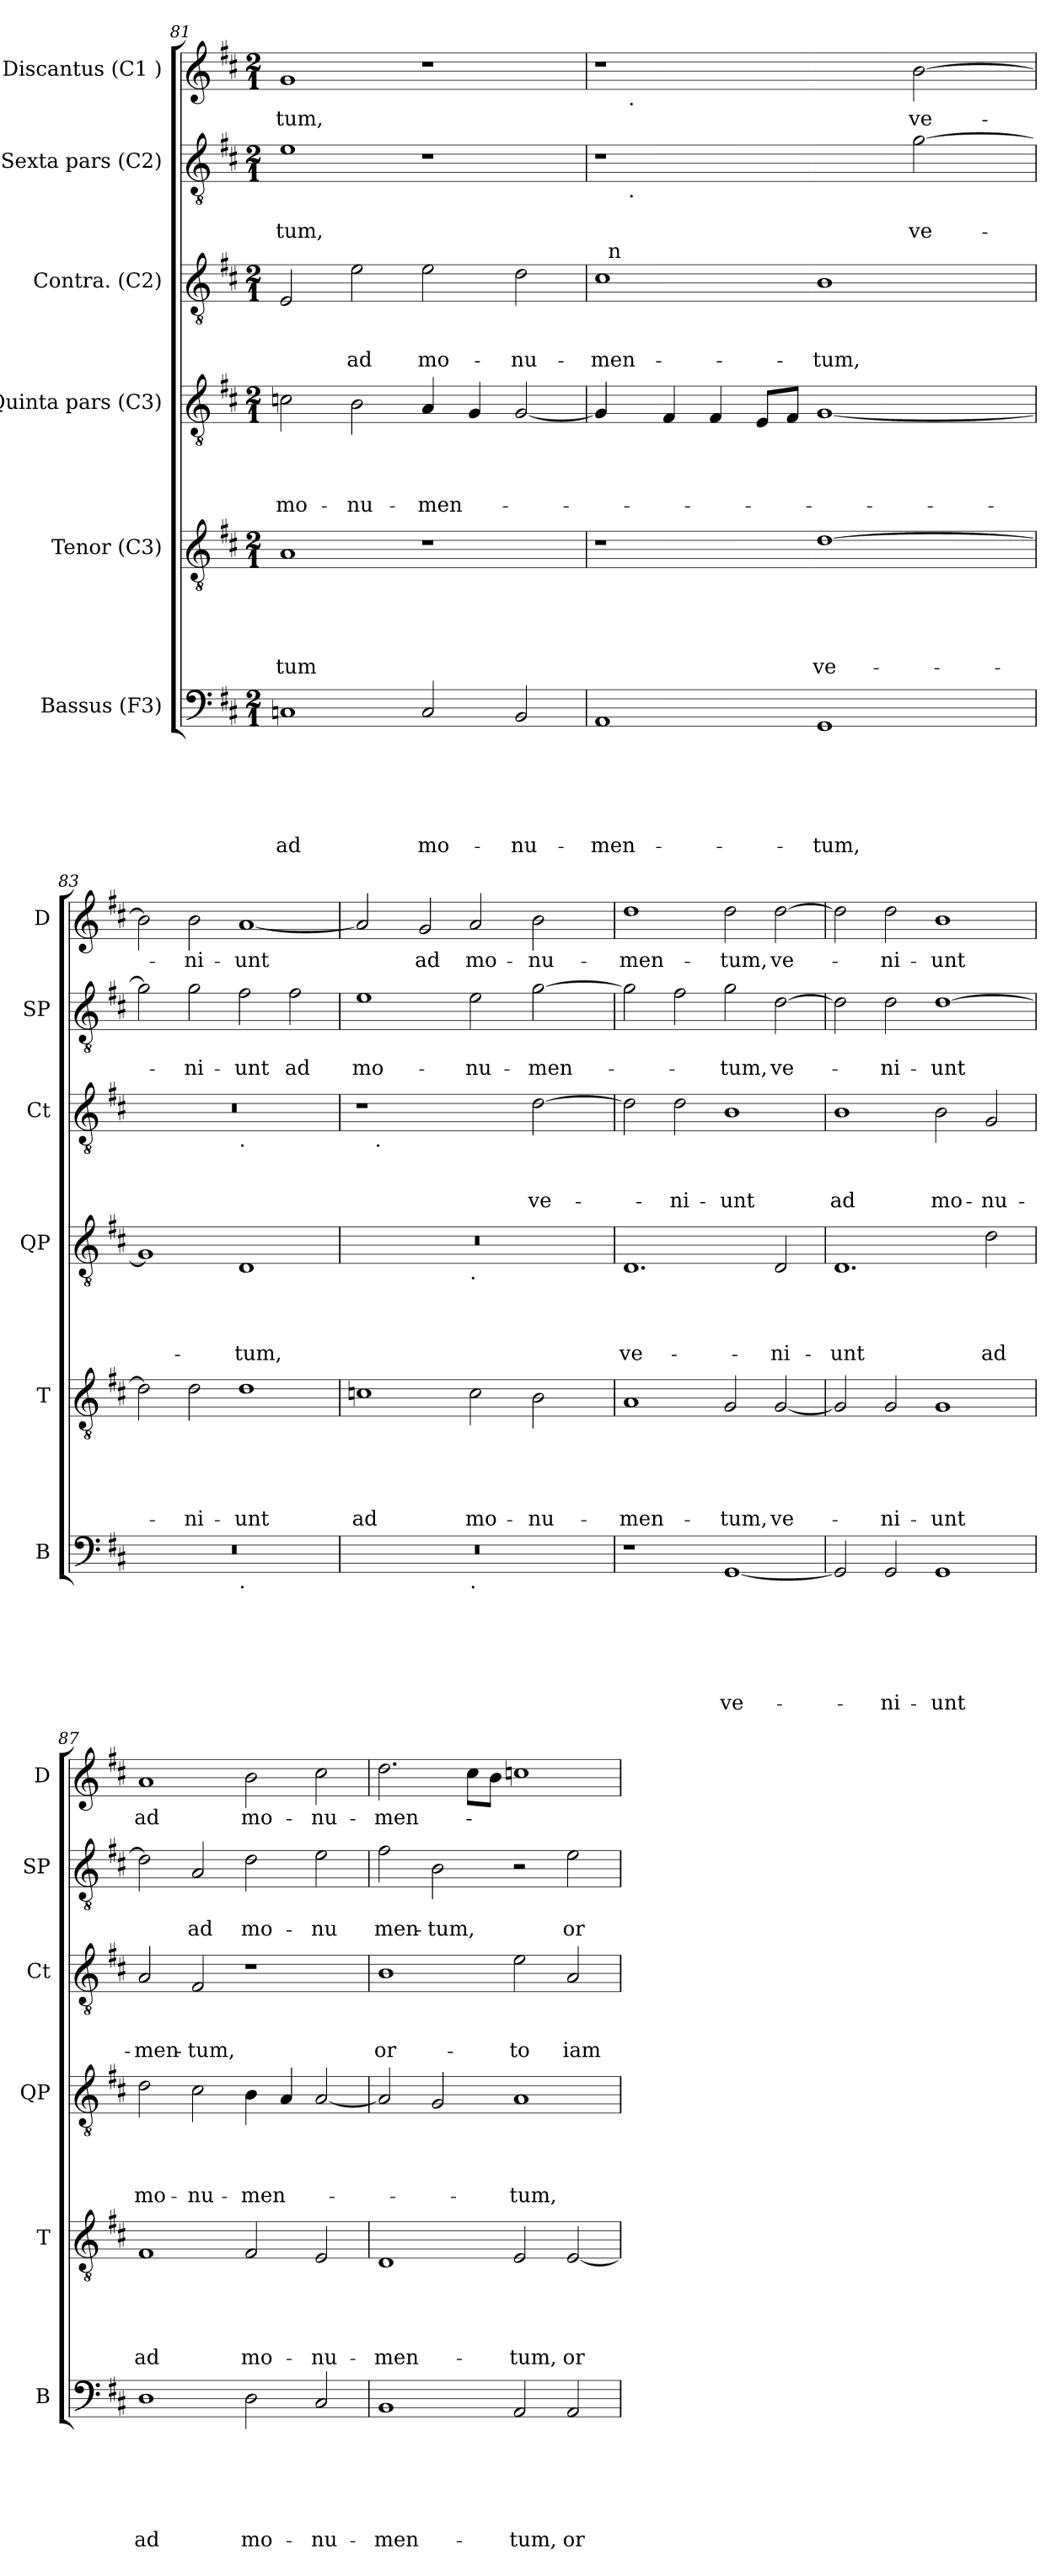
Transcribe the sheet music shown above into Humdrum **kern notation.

**kern	**text	**text	**text	**text	**text	**text	**kern	**text	**text	**text	**text	**text	**kern	**text	**text	**text	**text	**kern	**text	**text	**text	**kern	**text	**text	**kern	**text
*part6	*part6	*part6	*part6	*part6	*part6	*part6	*part5	*part5	*part5	*part5	*part5	*part5	*part4	*part4	*part4	*part4	*part4	*part3	*part3	*part3	*part3	*part2	*part2	*part2	*part1	*part1
*staff6	*staff6	*staff6	*staff6	*staff6	*staff6	*staff6	*staff5	*staff5	*staff5	*staff5	*staff5	*staff5	*staff4	*staff4	*staff4	*staff4	*staff4	*staff3	*staff3	*staff3	*staff3	*staff2	*staff2	*staff2	*staff1	*staff1
*I"Bassus (F3)	*	*	*	*	*	*	*I"Tenor (C3)	*	*	*	*	*	*I"Quinta pars (C3)	*	*	*	*	*I"Contra. (C2)	*	*	*	*I"Sexta pars (C2)	*	*	*I"Discantus (C1 )	*
*I'B	*	*	*	*	*	*	*I'T	*	*	*	*	*	*I'QP	*	*	*	*	*I'Ct	*	*	*	*I'SP	*	*	*I'D	*
*clefF4	*	*	*	*	*	*	*clefGv2	*	*	*	*	*	*clefGv2	*	*	*	*	*clefGv2	*	*	*	*clefGv2	*	*	*clefG2	*
*k[f#c#]	*	*	*	*	*	*	*k[f#c#]	*	*	*	*	*	*k[f#c#]	*	*	*	*	*k[f#c#]	*	*	*	*k[f#c#]	*	*	*k[f#c#]	*
*D:	*	*	*	*	*	*	*D:	*	*	*	*	*	*D:	*	*	*	*	*D:	*	*	*	*D:	*	*	*D:	*
*M2/1	*	*	*	*	*	*	*M2/1	*	*	*	*	*	*M2/1	*	*	*	*	*M2/1	*	*	*	*M2/1	*	*	*M2/1	*
=81	=81	=81	=81	=81	=81	=81	=81	=81	=81	=81	=81	=81	=81	=81	=81	=81	=81	=81	=81	=81	=81	=81	=81	=81	=81	=81
!	!	!	!	!	!	!LO:LY:b	!	!	!	!	!	!LO:LY:b	!	!	!	!	!LO:LY:b	!	!	!	!	!	!	!LO:LY:b	!	!LO:LY:b
1Cn	.	.	.	.	.	ad	1A	.	.	.	.	-tum	2cn\	.	.	.	mo-	2E/	.	.	.	1e	.	-tum,	1g	-tum,
!	!	!	!	!	!	!	!	!	!	!	!	!	!	!	!	!	!LO:LY:b	!	!	!	!LO:LY:b	!	!	!	!	!
.	.	.	.	.	.	.	.	.	.	.	.	.	2B\	.	.	.	-nu-	2e\	.	.	ad	.	.	.	.	.
!	!	!	!	!	!	!LO:LY:b	!	!	!	!	!	!	!	!	!	!	!LO:LY:b	!	!	!	!LO:LY:b	!	!	!	!	!
2C/	.	.	.	.	.	mo-	1r	.	.	.	.	.	4A/	.	.	.	-men-	2e\	.	.	mo-	1r	.	.	1r	.
.	.	.	.	.	.	.	.	.	.	.	.	.	4G/	.	.	.	.	.	.	.	.	.	.	.	.	.
!	!	!	!	!	!	!LO:LY:b	!	!	!	!	!	!	!	!	!	!	!	!	!	!	!LO:LY:b	!	!	!	!	!
2BB/	.	.	.	.	.	-nu-	.	.	.	.	.	.	[<2G/	.	.	.	.	2d\	.	.	-nu-	.	.	.	.	.
!!LO:LB:g=z
=82	=82	=82	=82	=82	=82	=82	=82	=82	=82	=82	=82	=82	=82	=82	=82	=82	=82	=82	=82	=82	=82	=82	=82	=82	=82	=82
!	!	!	!	!	!	!LO:LY:b	!	!	!	!	!	!	!	!	!	!	!	!	!	!	!LO:LY:b	!	!	!	!	!
*	*	*	*	*	*	*	*	*	*	*	*	*	*	*	*	*	*	*^	*	*	*	*^	*	*	*^	*
1AA	.	.	.	.	.	-men-	1r	.	.	.	.	.	4G/]	.	.	.	.	1c#	32ryy	.	.	-men-	1r	16.ryy	.	.	1r	16.ryy	.
!	!	!	!	!	!	!	!	!	!	!	!	!	!	!	!	!	!	!	!LO:TX:a:t=n	!	!	!	!	!	!	!	!	!	!
.	.	.	.	.	.	.	.	.	.	.	.	.	.	.	.	.	.	.	1ryy	.	.	.	.	.	.	.	.	.	.
!	!	!	!	!	!	!	!	!	!	!	!	!	!	!	!	!	!	!	!	!	!	!	!	!	!	!	!	!LO:TX:b:t=.	!
!	!	!	!	!	!	!	!	!	!	!	!	!	!	!	!	!	!	!	!	!	!	!	!	!LO:TX:b:t=.	!	!	!	!	!
.	.	.	.	.	.	.	.	.	.	.	.	.	.	.	.	.	.	.	.	.	.	.	.	1ryy	.	.	.	1ryy	.
.	.	.	.	.	.	.	.	.	.	.	.	.	4F#/	.	.	.	.	.	.	.	.	.	.	.	.	.	.	.	.
.	.	.	.	.	.	.	.	.	.	.	.	.	4F#/	.	.	.	.	.	.	.	.	.	.	.	.	.	.	.	.
.	.	.	.	.	.	.	.	.	.	.	.	.	8E/L	.	.	.	.	.	.	.	.	.	.	.	.	.	.	.	.
.	.	.	.	.	.	.	.	.	.	.	.	.	8F#/J	.	.	.	.	.	.	.	.	.	.	.	.	.	.	.	.
!	!	!	!	!	!	!LO:LY:b	!	!	!	!	!	!LO:LY:b	!	!	!	!	!	!	!	!	!	!LO:LY:b	!	!	!	!	!	!	!
1GG	.	.	.	.	.	-tum,	[>1d	.	.	.	.	ve-	[<1G	.	.	.	.	1B	.	.	.	-tum,	2ryy	.	.	.	2ryy	.	.
.	.	.	.	.	.	.	.	.	.	.	.	.	.	.	.	.	.	.	2ryy	.	.	.	.	.	.	.	.	.	.
.	.	.	.	.	.	.	.	.	.	.	.	.	.	.	.	.	.	.	.	.	.	.	.	2ryy	.	.	.	2ryy	.
!	!	!	!	!	!	!	!	!	!	!	!	!	!	!	!	!	!	!	!	!	!	!	!	!	!	!LO:LY:b	!	!	!LO:LY:b
.	.	.	.	.	.	.	.	.	.	.	.	.	.	.	.	.	.	.	.	.	.	.	[>2g\	.	.	ve-	[>2b\	.	ve-
.	.	.	.	.	.	.	.	.	.	.	.	.	.	.	.	.	.	.	4...ryy	.	.	.	.	.	.	.	.	.	.
.	.	.	.	.	.	.	.	.	.	.	.	.	.	.	.	.	.	.	.	.	.	.	.	4ryy	.	.	.	4ryy	.
.	.	.	.	.	.	.	.	.	.	.	.	.	.	.	.	.	.	.	.	.	.	.	.	8ryy	.	.	.	8ryy	.
.	.	.	.	.	.	.	.	.	.	.	.	.	.	.	.	.	.	.	.	.	.	.	.	32ryy	.	.	.	32ryy	.
*	*	*	*	*	*	*	*	*	*	*	*	*	*	*	*	*	*	*	*	*	*	*	*v	*v	*	*	*	*	*
*	*	*	*	*	*	*	*	*	*	*	*	*	*	*	*	*	*	*	*	*	*	*	*	*	*	*v	*v	*
=83	=83	=83	=83	=83	=83	=83	=83	=83	=83	=83	=83	=83	=83	=83	=83	=83	=83	=83	=83	=83	=83	=83	=83	=83	=83	=83	=83
*^	*	*	*	*	*	*	*	*	*	*	*	*	*	*	*	*	*	*	*	*	*	*	*	*	*	*	*
0r	1ryy	.	.	.	.	.	.	2d\]	.	.	.	.	.	1G]	.	.	.	.	0r	1ryy	.	.	.	2g\]	.	.	2b\]	.
!	!	!	!	!	!	!	!	!	!	!	!	!	!LO:LY:b	!	!	!	!	!	!	!	!	!	!	!	!	!LO:LY:b	!	!LO:LY:b
.	.	.	.	.	.	.	.	2d\	.	.	.	.	-ni-	.	.	.	.	.	.	.	.	.	.	2g\	.	-ni-	2b\	-ni-
!	!	!	!	!	!	!	!	!	!	!	!	!	!	!	!	!	!	!	!	!LO:TX:b:t=.	!	!	!	!	!	!	!	!
!	!LO:TX:b:t=.	!	!	!	!	!	!	!	!	!	!	!	!	!	!	!	!	!	!	!	!	!	!	!	!	!	!	!
!	!	!	!	!	!	!	!	!	!	!	!	!	!LO:LY:b	!	!	!	!	!LO:LY:b	!	!	!	!	!	!	!	!LO:LY:b	!	!LO:LY:b
.	1ryy	.	.	.	.	.	.	1d	.	.	.	.	-unt	1D	.	.	.	-tum,	.	1ryy	.	.	.	2f#\	.	-unt	[<1a	-unt
!	!	!	!	!	!	!	!	!	!	!	!	!	!	!	!	!	!	!	!	!	!	!	!	!	!	!LO:LY:b	!	!
.	.	.	.	.	.	.	.	.	.	.	.	.	.	.	.	.	.	.	.	.	.	.	.	2f#\	.	ad	.	.
=84	=84	=84	=84	=84	=84	=84	=84	=84	=84	=84	=84	=84	=84	=84	=84	=84	=84	=84	=84	=84	=84	=84	=84	=84	=84	=84	=84	=84
!	!	!	!	!	!	!	!	!	!	!	!	!	!LO:LY:b	!	!	!	!	!	!	!	!	!	!	!	!	!LO:LY:b	!	!
*	*	*	*	*	*	*	*	*	*	*	*	*	*	*^	*	*	*	*	*	*	*	*	*	*	*	*	*	*
0r	1ryy	.	.	.	.	.	.	1cn	.	.	.	.	ad	0r	1ryy	.	.	.	.	1r	16.ryy	.	.	.	1e	.	mo-	2a/]	.
!	!	!	!	!	!	!	!	!	!	!	!	!	!	!	!	!	!	!	!	!	!LO:TX:b:t=.	!	!	!	!	!	!	!	!
.	.	.	.	.	.	.	.	.	.	.	.	.	.	.	.	.	.	.	.	.	1ryy	.	.	.	.	.	.	.	.
!	!	!	!	!	!	!	!	!	!	!	!	!	!	!	!	!	!	!	!	!	!	!	!	!	!	!	!	!	!LO:LY:b
.	.	.	.	.	.	.	.	.	.	.	.	.	.	.	.	.	.	.	.	.	.	.	.	.	.	.	.	2g/	ad
!	!	!	!	!	!	!	!	!	!	!	!	!	!	!	!LO:TX:b:t=.	!	!	!	!	!	!	!	!	!	!	!	!	!	!
!	!LO:TX:b:t=.	!	!	!	!	!	!	!	!	!	!	!	!	!	!	!	!	!	!	!	!	!	!	!	!	!	!	!	!
!	!	!	!	!	!	!	!	!	!	!	!	!	!LO:LY:b	!	!	!	!	!	!	!	!	!	!	!	!	!	!LO:LY:b	!	!LO:LY:b
.	1ryy	.	.	.	.	.	.	2c\	.	.	.	.	mo-	.	1ryy	.	.	.	.	2ryy	.	.	.	.	2e\	.	-nu-	2a/	mo-
.	.	.	.	.	.	.	.	.	.	.	.	.	.	.	.	.	.	.	.	.	2ryy	.	.	.	.	.	.	.	.
!	!	!	!	!	!	!	!	!	!	!	!	!	!LO:LY:b	!	!	!	!	!	!	!	!	!	!	!LO:LY:b	!	!	!LO:LY:b	!	!LO:LY:b
.	.	.	.	.	.	.	.	2B\	.	.	.	.	-nu-	.	.	.	.	.	.	[>2d\	.	.	.	ve-	[>2g\	.	-men-	2b\	-nu-
.	.	.	.	.	.	.	.	.	.	.	.	.	.	.	.	.	.	.	.	.	4ryy	.	.	.	.	.	.	.	.
.	.	.	.	.	.	.	.	.	.	.	.	.	.	.	.	.	.	.	.	.	8ryy	.	.	.	.	.	.	.	.
.	.	.	.	.	.	.	.	.	.	.	.	.	.	.	.	.	.	.	.	.	32ryy	.	.	.	.	.	.	.	.
=85	=85	=85	=85	=85	=85	=85	=85	=85	=85	=85	=85	=85	=85	=85	=85	=85	=85	=85	=85	=85	=85	=85	=85	=85	=85	=85	=85	=85	=85
!	!	!	!	!	!	!	!	!	!	!	!	!	!LO:LY:b	!	!	!	!	!	!LO:LY:b	!	!	!	!	!	!	!	!	!	!LO:LY:b
*	*	*	*	*	*	*	*	*	*	*	*	*	*	*v	*v	*	*	*	*	*	*	*	*	*	*	*	*	*	*
*v	*v	*	*	*	*	*	*	*	*	*	*	*	*	*	*	*	*	*	*v	*v	*	*	*	*	*	*	*	*
1r	.	.	.	.	.	.	1A	.	.	.	.	-men-	1.D	.	.	.	ve-	2d\]	.	.	.	2g\]	.	.	1dd	-men-
!	!	!	!	!	!	!	!	!	!	!	!	!	!	!	!	!	!	!	!	!	!LO:LY:b	!	!	!	!	!
.	.	.	.	.	.	.	.	.	.	.	.	.	.	.	.	.	.	2d\	.	.	-ni-	2f#\	.	.	.	.
!	!	!	!	!	!	!LO:LY:b	!	!	!	!	!	!LO:LY:b	!	!	!	!	!	!	!	!	!LO:LY:b	!	!	!LO:LY:b	!	!LO:LY:b
[<1GG	.	.	.	.	.	ve-	2G/	.	.	.	.	-tum,	.	.	.	.	.	1B	.	.	-unt	2g\	.	-tum,	2dd\	-tum,
!	!	!	!	!	!	!	!	!	!	!	!	!LO:LY:b	!	!	!	!	!LO:LY:b	!	!	!	!	!	!	!LO:LY:b	!	!LO:LY:b
.	.	.	.	.	.	.	[<2G/	.	.	.	.	ve-	2D/	.	.	.	-ni-	.	.	.	.	[>2d\	.	ve-	[>2dd\	ve-
=86	=86	=86	=86	=86	=86	=86	=86	=86	=86	=86	=86	=86	=86	=86	=86	=86	=86	=86	=86	=86	=86	=86	=86	=86	=86	=86
!	!	!	!	!	!	!	!	!	!	!	!	!	!	!	!	!	!LO:LY:b	!	!	!	!LO:LY:b	!	!	!	!	!
2GG/]	.	.	.	.	.	.	2G/]	.	.	.	.	.	1.D	.	.	.	-unt	1B	.	.	ad	2d\]	.	.	2dd\]	.
!	!	!	!	!	!	!LO:LY:b	!	!	!	!	!	!LO:LY:b	!	!	!	!	!	!	!	!	!	!	!	!LO:LY:b	!	!LO:LY:b
2GG/	.	.	.	.	.	-ni-	2G/	.	.	.	.	-ni-	.	.	.	.	.	.	.	.	.	2d\	.	-ni-	2dd\	-ni-
!	!	!	!	!	!	!LO:LY:b	!	!	!	!	!	!LO:LY:b	!	!	!	!	!	!	!	!	!LO:LY:b	!	!	!LO:LY:b	!	!LO:LY:b
1GG	.	.	.	.	.	-unt	1G	.	.	.	.	-unt	.	.	.	.	.	2B\	.	.	mo-	[>1d	.	-unt	1b	-unt
!	!	!	!	!	!	!	!	!	!	!	!	!	!	!	!	!	!LO:LY:b	!	!	!	!LO:LY:b	!	!	!	!	!
.	.	.	.	.	.	.	.	.	.	.	.	.	2d\	.	.	.	ad	2G/	.	.	-nu-	.	.	.	.	.
!!LO:PB:g=z
=87	=87	=87	=87	=87	=87	=87	=87	=87	=87	=87	=87	=87	=87	=87	=87	=87	=87	=87	=87	=87	=87	=87	=87	=87	=87	=87
!	!	!	!	!	!	!LO:LY:b	!	!	!	!	!	!LO:LY:b	!	!	!	!	!LO:LY:b	!	!	!	!LO:LY:b	!	!	!	!	!LO:LY:b
1D	.	.	.	.	.	ad	1F#	.	.	.	.	ad	2d\	.	.	.	mo-	2A/	.	.	-men-	2d\]	.	.	1a	ad
!	!	!	!	!	!	!	!	!	!	!	!	!	!	!	!	!	!LO:LY:b	!	!	!	!LO:LY:b	!	!	!LO:LY:b	!	!
.	.	.	.	.	.	.	.	.	.	.	.	.	2c#\	.	.	.	-nu-	2F#/	.	.	-tum,	2A/	.	ad	.	.
!	!	!	!	!	!	!LO:LY:b	!	!	!	!	!	!LO:LY:b	!	!	!	!	!LO:LY:b	!	!	!	!	!	!	!LO:LY:b	!	!LO:LY:b
2D\	.	.	.	.	.	mo-	2F#/	.	.	.	.	mo-	4B\	.	.	.	-men-	1r	.	.	.	2d\	.	mo-	2b\	mo-
.	.	.	.	.	.	.	.	.	.	.	.	.	4A/	.	.	.	.	.	.	.	.	.	.	.	.	.
!	!	!	!	!	!	!LO:LY:b	!	!	!	!	!	!LO:LY:b	!	!	!	!	!	!	!	!	!	!	!	!LO:LY:b	!	!LO:LY:b
2C#/	.	.	.	.	.	-nu-	2E/	.	.	.	.	-nu-	[<2A/	.	.	.	.	.	.	.	.	2e\	.	-nu	2cc#\	-nu-
=88	=88	=88	=88	=88	=88	=88	=88	=88	=88	=88	=88	=88	=88	=88	=88	=88	=88	=88	=88	=88	=88	=88	=88	=88	=88	=88
!	!	!	!	!	!	!LO:LY:b	!	!	!	!	!	!LO:LY:b	!	!	!	!	!	!	!	!	!LO:LY:b	!	!	!LO:LY:b	!	!LO:LY:b
1BB	.	.	.	.	.	-men-	1D	.	.	.	.	-men-	2A/]	.	.	.	.	1B	.	.	or-	2f#\	.	men-	2.dd\	-men-
!	!	!	!	!	!	!	!	!	!	!	!	!	!	!	!	!	!	!	!	!	!	!	!	!LO:LY:b	!	!
.	.	.	.	.	.	.	.	.	.	.	.	.	2G/	.	.	.	.	.	.	.	.	2B\	.	-tum,	.	.
.	.	.	.	.	.	.	.	.	.	.	.	.	.	.	.	.	.	.	.	.	.	.	.	.	8cc#\L	.
.	.	.	.	.	.	.	.	.	.	.	.	.	.	.	.	.	.	.	.	.	.	.	.	.	8b\J	.
!	!	!	!	!	!	!LO:LY:b	!	!	!	!	!	!LO:LY:b	!	!	!	!	!LO:LY:b	!	!	!	!LO:LY:b	!	!	!	!	!
2AA/	.	.	.	.	.	-tum,	2E/	.	.	.	.	-tum,	1A	.	.	.	-tum,	2e\	.	.	-to	2r	.	.	1ccn	.
!	!	!	!	!	!	!LO:LY:b	!	!	!	!	!	!LO:LY:b	!	!	!	!	!	!	!	!	!LO:LY:b	!	!	!LO:LY:b	!	!
2AA/	.	.	.	.	.	or-	[<2E/	.	.	.	.	or-	.	.	.	.	.	2A/	.	.	iam	2e\	.	or-	.	.
=	=	=	=	=	=	=	=	=	=	=	=	=	=	=	=	=	=	=	=	=	=	=	=	=	=	=
*-	*-	*-	*-	*-	*-	*-	*-	*-	*-	*-	*-	*-	*-	*-	*-	*-	*-	*-	*-	*-	*-	*-	*-	*-	*-	*-
